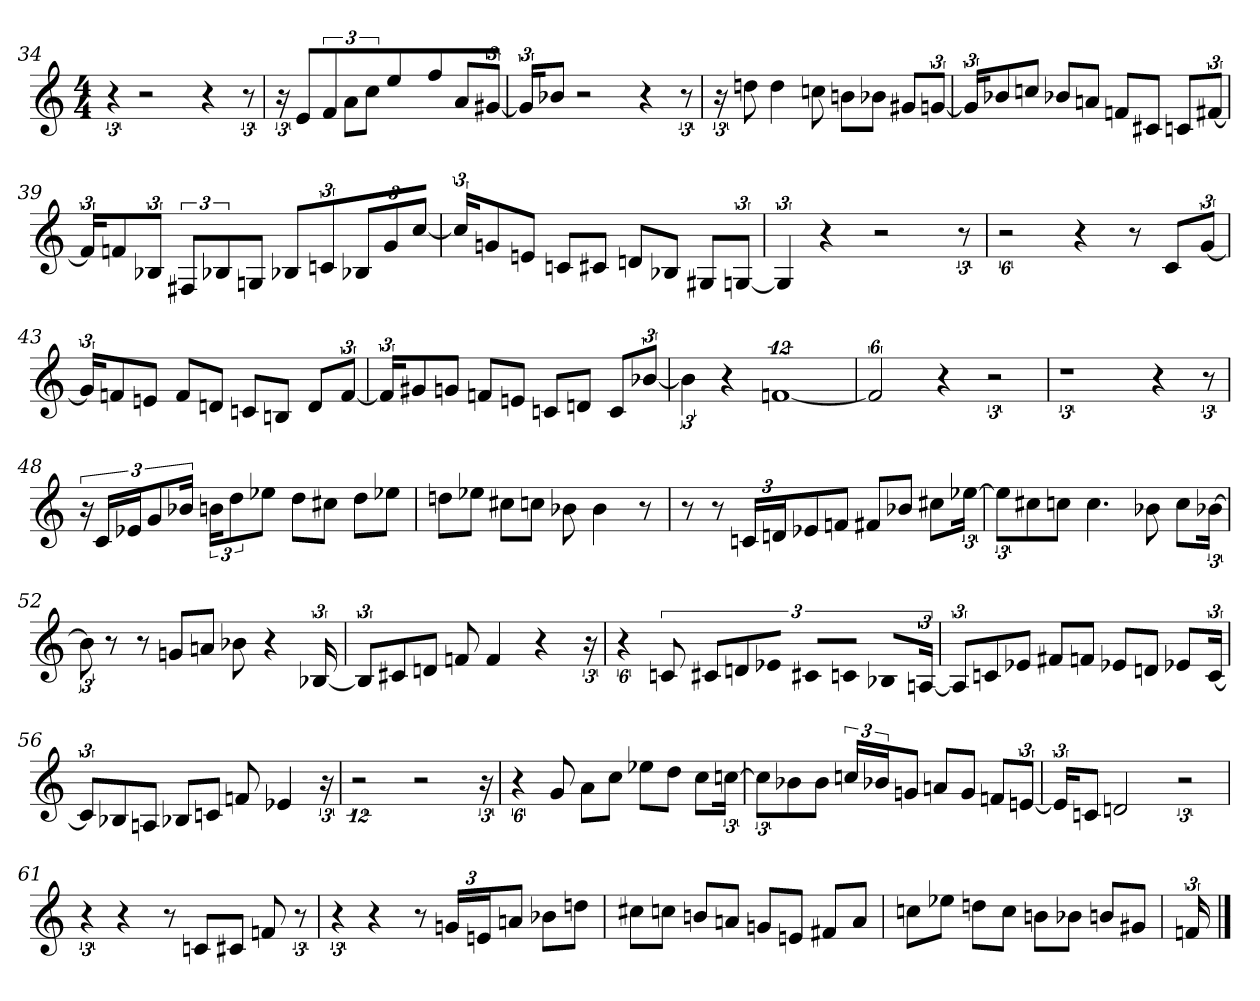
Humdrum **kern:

**kern
*part1
*staff1
*clefG2
*M4/4
=34
6r
2r
4r
12r
=35
24r
8e/L
12f/J
12a\L
12cc\J
4ee
8ff
8a/L
[12g#X/J
=36
24g#/KL]
8b-X/J
2r
4r
12r
=37
24r
8ddn
4dd
8ccn
8bn\L
8b-X\J
8g#X/L
[12gn/J
=38
24g/KL]
8b-X/
8ccn/J
8b-X/L
8an/J
8fn/L
8c#X/J
8cn/L
[12f#X/J
=39
24f#/KL]
8fn/
12B-X/J
12F#X/L
12B-X/
8Gn/J
8B-X/L
12cn/J
12B-X/L
12g/
[12cc/J
=40
24cc/KL]
8gn/
8en/J
8cn/L
8c#X/J
8dn/L
8B-X/J
8G#X/L
[12Gn/J
=41
6G]
4r
2r
12r
=42
12%5r
4r
8r
8c/L
[12g/J
=43
24g/KL]
8fn/
8en/J
8f/L
8dn/J
8cn/L
8Bn/J
8d/L
[12f/J
=44
24f/KL]
8g#X/
8gn/J
8fn/L
8en/J
8cn/L
8dn/J
8c/L
[12b-X/J
=45
6b-]
4r
[12%7fn
=46
12%5f]
4r
3r
=47
3%2r
4r
12r
=48
24r
24c/LL
24e-X/J
12g/
24b-X/Jk
24bn\KL
12dd\
8ee-X\J
8dd\L
8cc#X\J
8dd\L
8ee-X\J
=49
8ddn\L
8ee-X\J
8cc#X\L
8ccn\J
8b-X
4b-
8r
=50
8r
8r
24cn/LL
24dn/J
8e-X/
8fn/J
8f#X/L
8b-X/J
8cc#X\L
[24ee-X\Jk
=51
12ee-\L]
8cc#X\
8ccn\J
4.cc
8b-X
8cc\L
[24b-X\Jk
=52
12b-]
8r
8r
8gn/L
8an/J
8b-X
4r
[24B-X
=53
12B-/L]
8c#X/
8dn/J
8fn
4f
4r
24r
=54
24%5r
12cn
12c#X/L
12dn/
8e-X/J
8c#X/L
8cn/J
8B-X/L
[24An/Jk
=55
12A/L]
8cn/
8e-X/J
8f#X/L
8fn/J
8e-X/L
8dn/J
8e-X/L
[24c/Jk
=56
12c/L]
8B-X/
8An/J
8B-X/L
8cn/J
8fn
4e-X
24r
=57
24%11r
2r
24r
=58
24%5r
8g
8a\L
8cc\J
8ee-X\L
8dd\J
8cc\L
[24ccn\Jk
=59
12cc\L]
8b-X\
8b-\J
24ccn/KL
24b-X/K
8gn/J
8an/L
8g/J
8fn/L
[12en/J
=60
24e/KL]
8cn/J
2dn
3r
=61
6r
4r
8r
8cn/L
8c#X/J
8fn
12r
=62
6r
4r
8r
24gn/LL
24en/J
8an/J
8b-X\L
8ddn\J
=63
8cc#X\L
8ccn\J
8bn/L
8an/J
8gn/L
8en/J
8f#X/L
8a/J
=64
8ccn\L
8ee-X\J
8ddn\L
8cc\J
8bn\L
8b-X\J
8bn/L
8g#X/J
=65
24fn
==
*-
